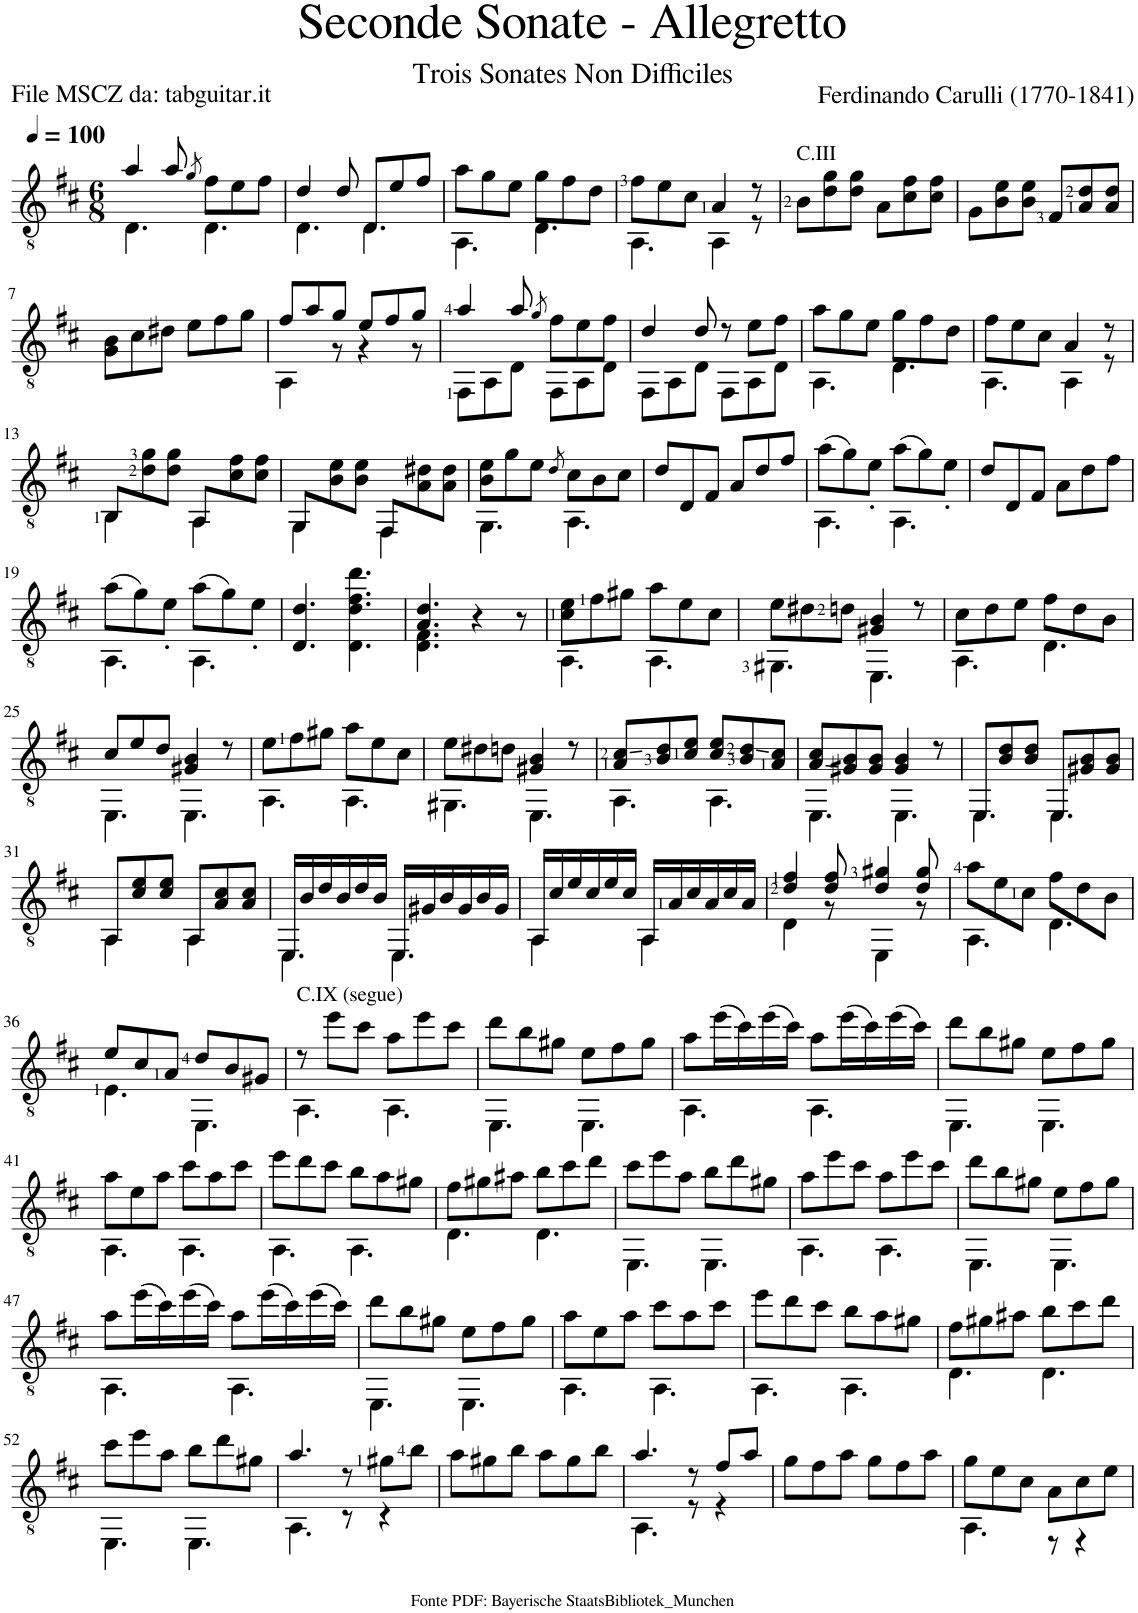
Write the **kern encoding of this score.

**kern
*part1
*staff1
*I"Guitar
*I'Guit.
*clefGv2
*k[f#c#]
*M6/8
*MM100
=1
*^
4a/	4.D\
8a/	.
8qg/	.
8f#\L	4.D\
8e\	.
8f#\J	.
=2	=2
4d/	4.D\
8d/	.
8D/L	4.D\
8e/	.
8f#/J	.
=3	=3
8a\L	4.AA\
8g\	.
8e\J	.
8g\L	4.D\
8f#\	.
8d\J	.
=4	=4
8f#\L	4.AA\
8e\	.
8c#\J	.
4A/	4AA\
8r	8r
=5	=5
!LO:TX:a:t=C.III	!
*v	*v
8B\L
8d\ 8g\
8d\ 8g\J
8A\L
8c#\ 8f#\
8c#\ 8f#\J
=6
8G\L
8B\ 8e\
8B\ 8e\J
8F#/L
8A/ 8d/
8A/ 8d/J
!!LO:LB:g=z
=7
8G\ 8B\L
8c#\
8d#X\J
8e\L
8f#\
8g\J
=8
*^
8f#/L	4AA\
8a/	.
8g/J	8r
8e/L	4r
8f#/	.
8g/J	8r
=9	=9
4a/	8FF#\L
.	8AA\
8a/	8D\J
8qg/	.
8f#\L	8FF#\L
8e\	8AA\
8f#\J	8D\J
=10	=10
4d/	8FF#\L
.	8AA\
8d/	8D\J
8r	8FF#\L
8e\L	8AA\
8f#\J	8D\J
=11	=11
8a\L	4.AA\
8g\	.
8e\J	.
8g\L	4.D\
8f#\	.
8d\J	.
=12	=12
8f#\L	4.AA\
8e\	.
8c#\J	.
4A/	4AA\
8r	8r
!!LO:LB:g=z	!!
=13	=13
8BB/L	4.BB\
8d\ 8g\	.
8d\ 8g\J	.
8AA/L	4.AA\
8c#\ 8f#\	.
8c#\ 8f#\J	.
=14	=14
8GG/L	4.GG\
8B\ 8e\	.
8B\ 8e\J	.
8FF#/L	4.FF#\
8A\ 8d#X\	.
8A\ 8d#\J	.
=15	=15
8B\ 8e\L	4.GG\
8g\	.
8e\J	.
8qd/	.
8c#\L	4.AA\
8B\	.
8c#\J	.
*v	*v
=16
8d/L
8D/
8F#/J
8A/L
8d/
8f#/J
=17
*^
(8a\L	4.AA\
8g\)	.
8e'\J	.
(8a\L	4.AA\
8g\)	.
8e'\J	.
*v	*v
=18
8d/L
8D/
8F#/J
8A\L
8d\
8f#\J
!!LO:LB:g=z
=19
*^
(8a\L	4.AA\
8g\)	.
8e'\J	.
(8a\L	4.AA\
8g\)	.
8e'\J	.
*v	*v
=20
4.D/ 4.d/
4.D\ 4.d\ 4.f#\ 4.dd\
=21
*^
4.A/ 4.d/	4.D\ 4.F#\
4r	4.ryy
8r	.
=22	=22
8c#\ 8e\L	4.AA\
8f#\	.
8g#X\J	.
8a\L	4.AA\
8e\	.
8c#\J	.
=23	=23
8e\L	4.GG#X\
8d#X\	.
8dn\J	.
4G#X/ 4B/	4.EE\
8r	.
=24	=24
8c#\L	4.AA\
8d\	.
8e\J	.
8f#\L	4.D\
8d\	.
8B\J	.
!!LO:LB:g=z	!!
=25	=25
8c#/L	4.EE\
8e/	.
8d/J	.
4G#X/ 4B/	4.EE\
8r	.
=26	=26
8e\L	4.AA\
8f#\	.
8g#X\J	.
8a\L	4.AA\
8e\	.
8c#\J	.
=27	=27
8e\L	4.GG#X\
8d#X\	.
8dn\J	.
4G#X/ 4B/	4.EE\
8r	.
=28	=28
8A/ 8c#/L	4.AA\
8B/ 8d/	.
8c#/ 8e/J	.
8c#/ 8e/L	4.AA\
8B/ 8d/	.
8A/ 8c#/J	.
=29	=29
8A/ 8c#/L	4.EE\
8G#X/ 8B/	.
8G#/ 8B/J	.
4G#/ 4B/	4.EE\
8r	.
=30	=30
8EE/L	4.EE\
8B/ 8d/	.
8B/ 8d/J	.
8EE/L	4.EE\
8G#X/ 8B/	.
8G#/ 8B/J	.
!!LO:LB:g=z	!!
=31	=31
8AA/L	4.AA\
8c#/ 8e/	.
8c#/ 8e/J	.
8AA/L	4.AA\
8A/ 8c#/	.
8A/ 8c#/J	.
=32	=32
16EE/LL	4.EE\
16B/	.
16d/	.
16B/	.
16d/	.
16B/JJ	.
16EE/LL	4.EE\
16G#X/	.
16B/	.
16G#/	.
16B/	.
16G#/JJ	.
=33	=33
16AA/LL	4.AA\
16c#/	.
16e/	.
16c#/	.
16e/	.
16c#/JJ	.
16AA/LL	4.AA\
16A/	.
16c#/	.
16A/	.
16c#/	.
16A/JJ	.
=34	=34
4d/ 4f#/	4D\
8d/ 8f#/	8r
4d/ 4g#X/	4EE\
8d/ 8g#/	8r
=35	=35
8a\L	4.AA\
8e\	.
8c#\J	.
8f#\L	4.D\
8d\	.
8B\J	.
!!LO:LB:g=z	!!
=36	=36
8e/L	4.E\
8c#/	.
8A/J	.
8d/L	4.EE\
8B/	.
8G#X/J	.
=37	=37
!LO:TX:a:t=C.IX (segue)	!
8r	4.AA\
8ee\L	.
8cc#\J	.
8a\L	4.AA\
8ee\	.
8cc#\J	.
=38	=38
8dd\L	4.EE\
8b\	.
8g#X\J	.
8e\L	4.EE\
8f#\	.
8g#\J	.
=39	=39
8a\L	4.AA\
(16ee\L	.
16cc#\)	.
(16ee\	.
16cc#\JJ)	.
8a\L	4.AA\
(16ee\L	.
16cc#\)	.
(16ee\	.
16cc#\JJ)	.
=40	=40
8dd\L	4.EE\
8b\	.
8g#X\J	.
8e\L	4.EE\
8f#\	.
8g#\J	.
!!LO:LB:g=z	!!
=41	=41
8a\L	4.AA\
8e\	.
8a\J	.
8cc#\L	4.AA\
8a\	.
8cc#\J	.
=42	=42
8ee\L	4.AA\
8dd\	.
8cc#\J	.
8b\L	4.AA\
8a\	.
8g#X\J	.
=43	=43
8f#\L	4.D\
8g#X\	.
8a#X\J	.
8b\L	4.D\
8cc#\	.
8dd\J	.
=44	=44
8cc#\L	4.EE\
8ee\	.
8a\J	.
8b\L	4.EE\
8dd\	.
8g#X\J	.
=45	=45
8a\L	4.AA\
8ee\	.
8cc#\J	.
8a\L	4.AA\
8ee\	.
8cc#\J	.
=46	=46
8dd\L	4.EE\
8b\	.
8g#X\J	.
8e\L	4.EE\
8f#\	.
8g#\J	.
!!LO:LB:g=z	!!
=47	=47
8a\L	4.AA\
(16ee\L	.
16cc#\)	.
(16ee\	.
16cc#\JJ)	.
8a\L	4.AA\
(16ee\L	.
16cc#\)	.
(16ee\	.
16cc#\JJ)	.
=48	=48
8dd\L	4.EE\
8b\	.
8g#X\J	.
8e\L	4.EE\
8f#\	.
8g#\J	.
=49	=49
8a\L	4.AA\
8e\	.
8a\J	.
8cc#\L	4.AA\
8a\	.
8cc#\J	.
=50	=50
8ee\L	4.AA\
8dd\	.
8cc#\J	.
8b\L	4.AA\
8a\	.
8g#X\J	.
=51	=51
8f#\L	4.D\
8g#X\	.
8a#X\J	.
8b\L	4.D\
8cc#\	.
8dd\J	.
!!LO:LB:g=z	!!
=52	=52
8cc#\L	4.EE\
8ee\	.
8a\J	.
8b\L	4.EE\
8dd\	.
8g#X\J	.
=53	=53
4.a/	4.AA\
8r	8r
8g#X\L	4r
8b\J	.
*v	*v
=54
8a\L
8g#X\
8b\J
8a\L
8g#\
8b\J
=55
*^
4.a/	4.AA\
8r	8r
8f#/L	4r
8a/J	.
*v	*v
=56
8g\L
8f#\
8a\J
8g\L
8f#\
8a\J
=57
*^
8g\L	4.AA\
8e\	.
8c#\J	.
8A\L	8r
8c#\	4r
8e\J	.
*v	*v
=
*-
